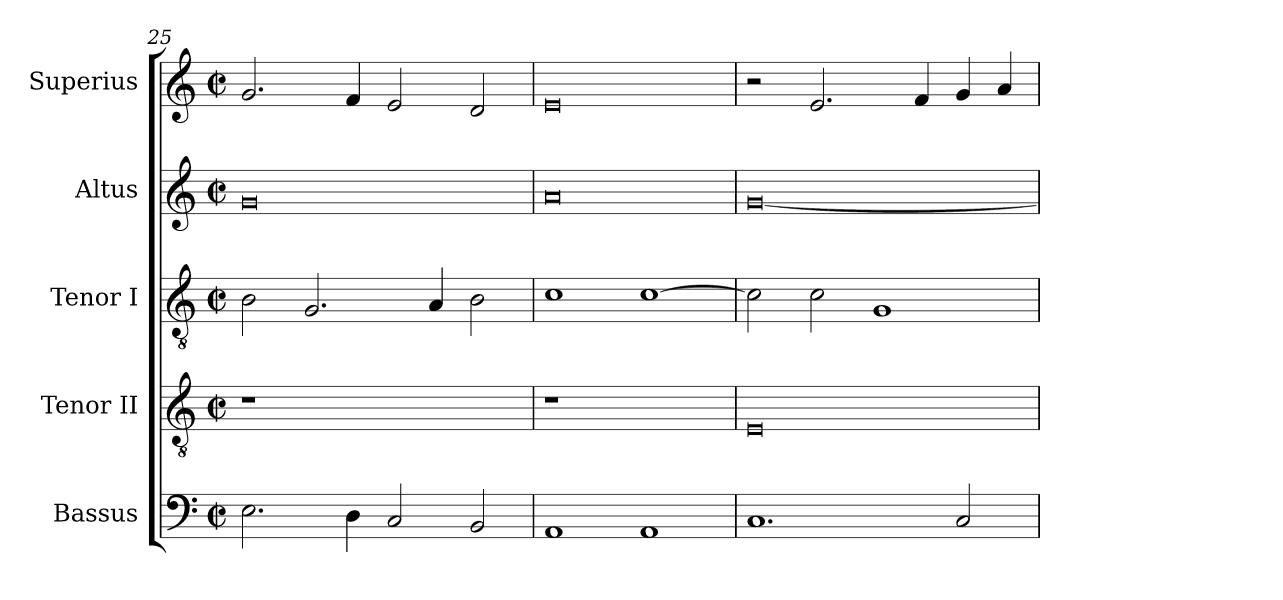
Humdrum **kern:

**kern	**kern	**kern	**kern	**kern
*part5	*part4	*part3	*part2	*part1
*staff5	*staff4	*staff3	*staff2	*staff1
*I"Bassus	*I"Tenor II	*I"Tenor I	*I"Altus	*I"Superius
*I'B.	*	*	*	*I'S.
*clefF4	*clefGv2	*clefGv2	*clefG2	*clefG2
*	*ITrd7c12	*ITrd7c12	*	*
*k[]	*k[]	*k[]	*k[]	*k[]
*C:	*C:	*C:	*C:	*C:
*M2/2	*M2/2	*M2/2	*M2/2	*M2/2
*met(c|)	*met(c|)	*met(c|)	*met(c|)	*met(c|)
=25	=25	=25	=25	=25
!	!LO:N:vis=1	!	!	!
2.Ei\	1r	2BBi\	0gi	2.gi/
.	.	2.GGi/	.	.
4Di\	.	.	.	4fi/
2Ci/	1ryy	.	.	2ei/
.	.	4AAi/	.	.
2BBi/	.	2BBi\	.	2di/
=26	=26	=26	=26	=26
!	!LO:N:vis=1	!	!	!
1AAi	1r	1Ci	0ai	0ei
1AAi	1ryy	[>1Ci	.	.
!!LO:LB:g=z
=27	=27	=27	=27	=27
1.Ci	0EEi	2Ci\]	[<0gi	2r
.	.	2Ci\	.	2.ei/
.	.	1GGi	.	.
.	.	.	.	4fi/
2Ci/	.	.	.	4gi/
.	.	.	.	4ai/
=	=	=	=	=
*-	*-	*-	*-	*-
